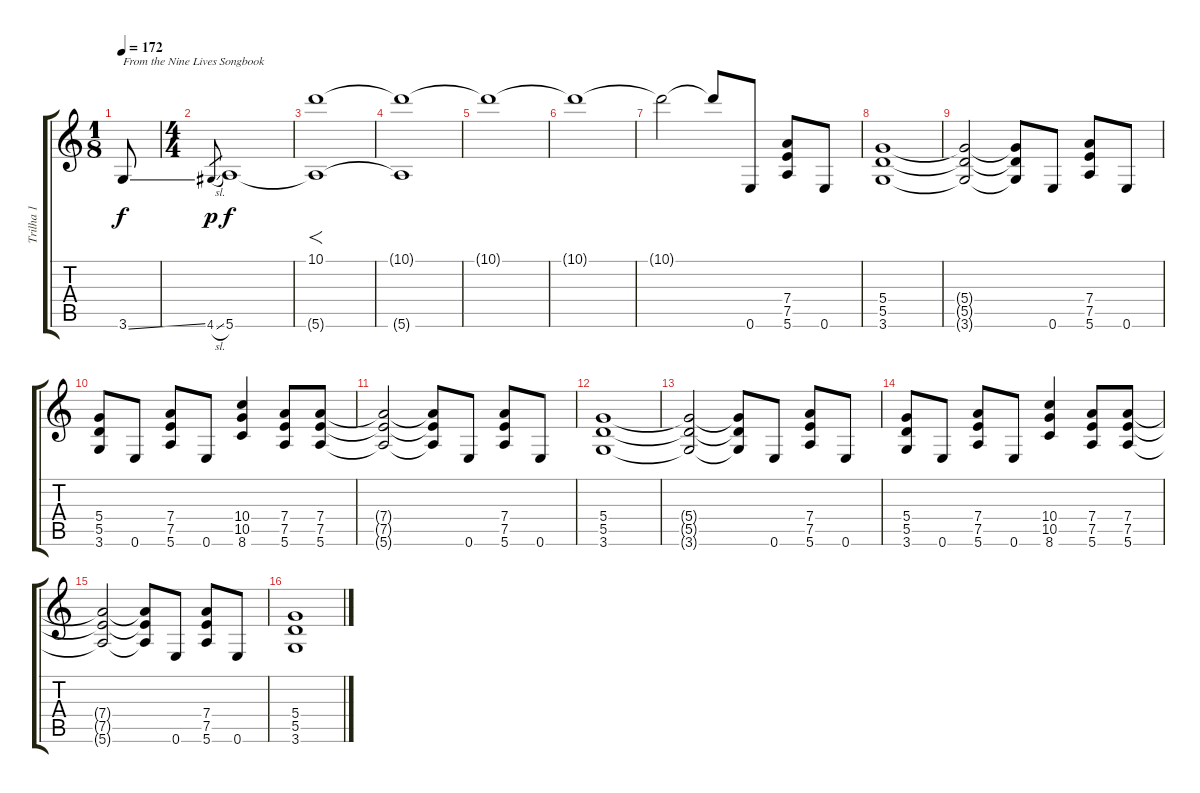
\track ("Trilha 1" "Trilha 1") {instrument distortionguitar}
\staff {score tabs}
\tuning (E4 B3 G3 D3 A2 E2) {hide}
\ts (1 8)
\tempo 172
\clef g2
\ks c
3.6{ss}.8{txt "From the Nine Lives Songbook" dy f instrument distortionguitar} |
\ts (4 4)
4.6{sl}.8{gr dy p} 5.6.1{dy f} |
(10.1 5.6{t}).1{f} |
(10.1{t} 5.6{t}).1 |
10.1{t}.1 |
10.1{t}.1 |
10.1{t}.2 10.1{t}.8 0.6.8 (7.4 7.5 5.6).8 0.6.8 |
(5.4 5.5 3.6).1 |
(5.4{t} 5.5{t} 3.6{t}).2 (5.4{t} 5.5{t} 3.6{t}).8 0.6.8 (7.4 7.5 5.6).8 0.6.8 |
(5.4 5.5 3.6).8 0.6.8 (7.4 7.5 5.6).8 0.6.8 (10.4 10.5 8.6).4 (7.4 7.5 5.6).8 (7.4 7.5 5.6).8 |
(7.4{t} 7.5{t} 5.6{t}).2 (7.4{t} 7.5{t} 5.6{t}).8 0.6.8 (7.4 7.5 5.6).8 0.6.8 |
(5.4 5.5 3.6).1 |
(5.4{t} 5.5{t} 3.6{t}).2 (5.4{t} 5.5{t} 3.6{t}).8 0.6.8 (7.4 7.5 5.6).8 0.6.8 |
(5.4 5.5 3.6).8 0.6.8 (7.4 7.5 5.6).8 0.6.8 (10.4 10.5 8.6).4 (7.4 7.5 5.6).8 (7.4 7.5 5.6).8 |
(7.4{t} 7.5{t} 5.6{t}).2 (7.4{t} 7.5{t} 5.6{t}).8 0.6.8 (7.4 7.5 5.6).8 0.6.8 |
(5.4 5.5 3.6).1
